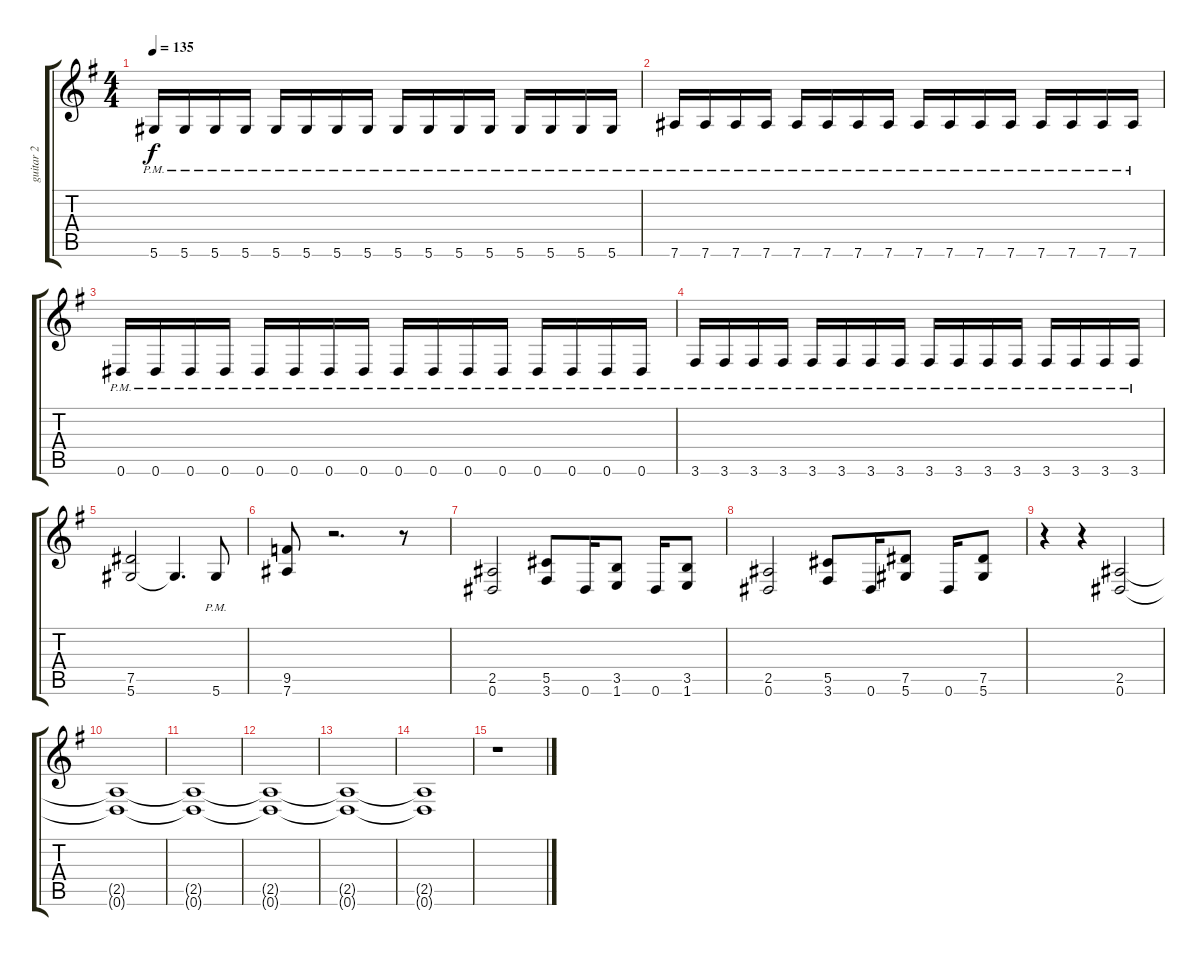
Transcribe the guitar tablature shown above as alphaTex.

\track ("guitar 2" "guitar 2") {instrument distortionguitar}
\staff {score tabs}
\tuning (Eb4 Bb3 Gb3 Db3 Ab2 Eb2) {hide}
\ts (4 4)
\tempo 135
\clef g2
\ks eminor
5.6{pm}.16{dy f} 5.6{pm}.16 5.6{pm}.16 5.6{pm}.16 5.6{pm}.16 5.6{pm}.16 5.6{pm}.16 5.6{pm}.16 5.6{pm}.16 5.6{pm}.16 5.6{pm}.16 5.6{pm}.16 5.6{pm}.16 5.6{pm}.16 5.6{pm}.16 5.6{pm}.16 |
7.6{pm}.16 7.6{pm}.16 7.6{pm}.16 7.6{pm}.16 7.6{pm}.16 7.6{pm}.16 7.6{pm}.16 7.6{pm}.16 7.6{pm}.16 7.6{pm}.16 7.6{pm}.16 7.6{pm}.16 7.6{pm}.16 7.6{pm}.16 7.6{pm}.16 7.6{pm}.16 |
0.6{pm}.16 0.6{pm}.16 0.6{pm}.16 0.6{pm}.16 0.6{pm}.16 0.6{pm}.16 0.6{pm}.16 0.6{pm}.16 0.6{pm}.16 0.6{pm}.16 0.6{pm}.16 0.6{pm}.16 0.6{pm}.16 0.6{pm}.16 0.6{pm}.16 0.6{pm}.16 |
3.6{pm}.16 3.6{pm}.16 3.6{pm}.16 3.6{pm}.16 3.6{pm}.16 3.6{pm}.16 3.6{pm}.16 3.6{pm}.16 3.6{pm}.16 3.6{pm}.16 3.6{pm}.16 3.6{pm}.16 3.6{pm}.16 3.6{pm}.16 3.6{pm}.16 3.6{pm}.16 |
(7.5 5.6).2 5.6{t}.4{d} 5.6{pm}.8 |
(9.5 7.6).8 r.2{d} r.8 |
(2.5 0.6).2 (5.5 3.6).8 0.6.16 (3.5 1.6).8 0.6.16 (3.5 1.6).8 |
(2.5 0.6).2 (5.5 3.6).8 0.6.16 (7.5 5.6).8 0.6.16 (7.5 5.6).8 |
r.4 r.4 (2.5 0.6).2 |
(2.5{t} 0.6{t}).1 |
(2.5{t} 0.6{t}).1 |
(2.5{t} 0.6{t}).1 |
(2.5{t} 0.6{t}).1 |
(2.5{t} 0.6{t}).1 |
r.1
